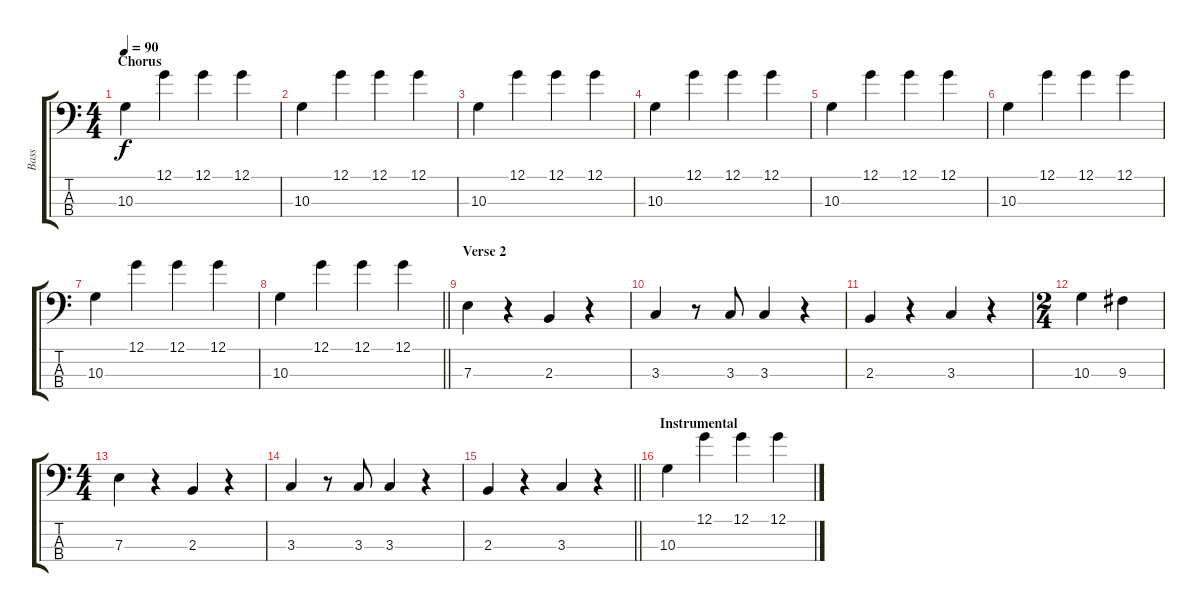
\track ("Bass" "Bass") {instrument electricbassfinger}
\staff {score tabs}
\tuning (G2 D2 A1 E1) {hide}
\ts (4 4)
\section ("" "Chorus")
\tempo 90
\clef f4
\ks c
10.3.4{dy f} 12.1.4 12.1.4 12.1.4 |
10.3.4 12.1.4 12.1.4 12.1.4 |
10.3.4 12.1.4 12.1.4 12.1.4 |
10.3.4 12.1.4 12.1.4 12.1.4 |
10.3.4 12.1.4 12.1.4 12.1.4 |
10.3.4 12.1.4 12.1.4 12.1.4 |
10.3.4 12.1.4 12.1.4 12.1.4 |
\barLineRight lightlight
10.3.4 12.1.4 12.1.4 12.1.4 |
\section ("" "Verse 2")
7.3.4 r.4 2.3.4 r.4 |
3.3.4 r.8 3.3.8 3.3.4 r.4 |
2.3.4 r.4 3.3.4 r.4 |
\ts (2 4)
10.3.4 9.3.4 |
\ts (4 4)
7.3.4 r.4 2.3.4 r.4 |
3.3.4 r.8 3.3.8 3.3.4 r.4 |
\barLineRight lightlight
2.3.4 r.4 3.3.4 r.4 |
\section ("" "Instrumental")
10.3.4 12.1.4 12.1.4 12.1.4
